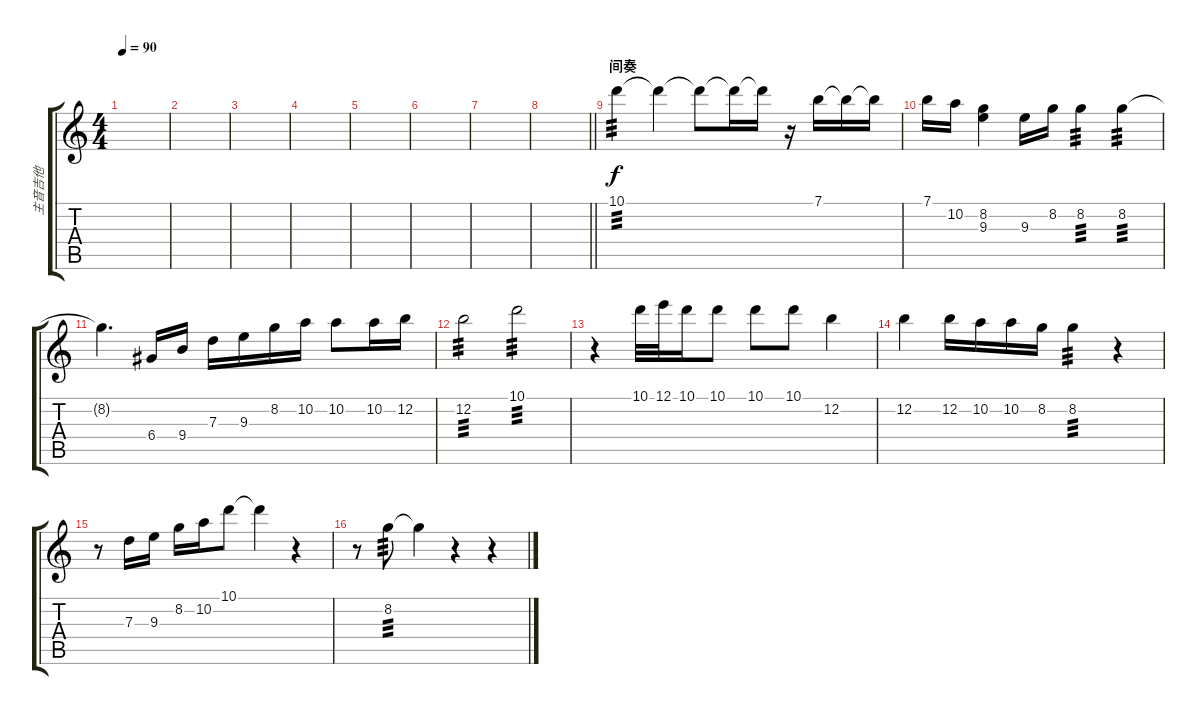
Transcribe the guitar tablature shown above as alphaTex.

\track ("主音吉他" "主音吉他") {instrument acousticguitarsteel}
\staff {score tabs}
\tuning (E4 B3 G3 D3 A2 E2) {hide}
\ts (4 4)
\tempo 90
\clef g2
\ks c
|
|
|
|
|
|
|
\barLineRight lightlight
|
\section ("" "间奏")
10.1.4{tp 3} 10.1{t}.4 10.1{t}.8 10.1{t}.16 10.1{t}.16 r.16 7.1.16 7.1{t}.16 7.1{t}.16 |
7.1.16 10.2.16 (8.2 9.3).4 9.3.16 8.2.16 8.2.4{tp 3} 8.2.4{txt "" tp 3} |
8.2{t}.4{d} 6.4.16 9.4.16 7.3.16 9.3.16 8.2.16 10.2.16 10.2.8 10.2.16 12.2.16 |
12.2.2{tp 3} 10.1.2{tp 3} |
r.4 10.1.32 12.1.32 10.1.16 10.1.8 10.1.8 10.1.8 12.2.4 |
12.2.4 12.2.16 10.2.16 10.2.16 8.2.16 8.2.4{tp 3} r.4 |
r.8 7.3.16 9.3.16 8.2.16 10.2.16 10.1.8 10.1{t}.4 r.4 |
r.8 8.2.8{tp 3} 8.2{t}.4 r.4 r.4
